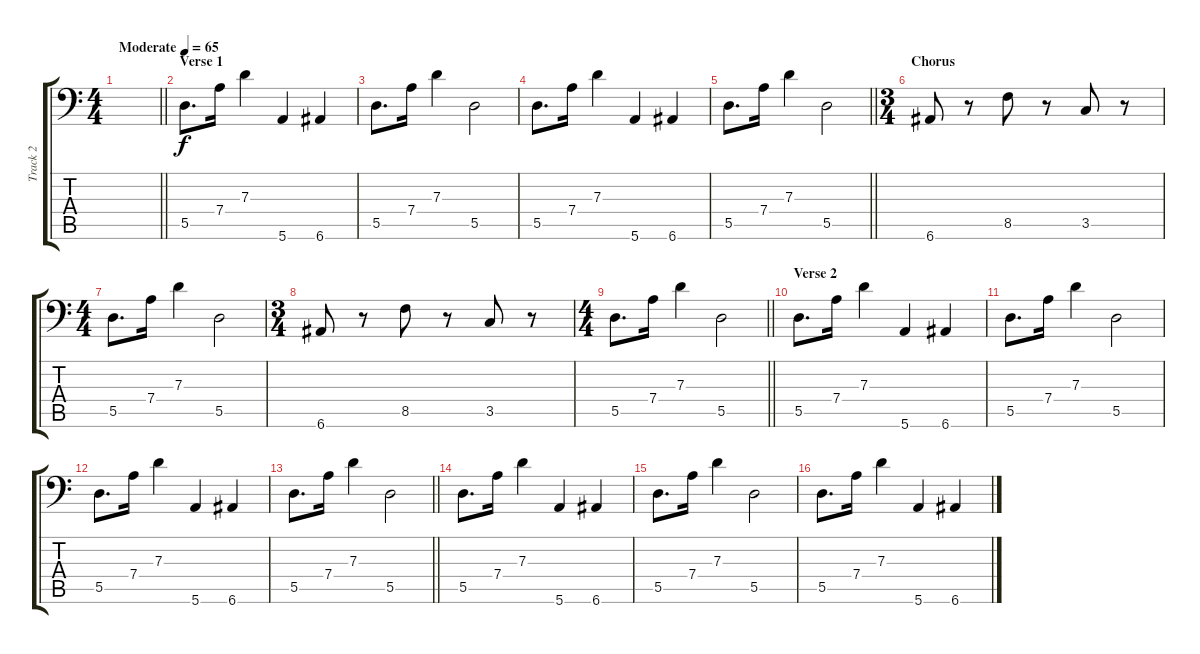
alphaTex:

\track ("Track 2" "Track 2") {instrument electricbassfinger}
\staff {score tabs}
\tuning (E3 B2 G2 D2 A1 E1) {hide}
\ts (4 4)
\tempo (65 "Moderate")
\clef f4
\barLineRight lightlight
\ks c
|
\section ("" "Verse 1")
5.5.8{d} 7.4.16 7.3.4 5.6.4 6.6.4 |
5.5.8{d} 7.4.16 7.3.4 5.5.2 |
5.5.8{d} 7.4.16 7.3.4 5.6.4 6.6.4 |
\barLineRight lightlight
5.5.8{d} 7.4.16 7.3.4 5.5.2 |
\ts (3 4)
\section ("" "Chorus")
6.6.8 r.8 8.5.8 r.8 3.5.8 r.8 |
\ts (4 4)
5.5.8{d} 7.4.16 7.3.4 5.5.2 |
\ts (3 4)
6.6.8 r.8 8.5.8 r.8 3.5.8 r.8 |
\ts (4 4)
\barLineRight lightlight
5.5.8{d} 7.4.16 7.3.4 5.5.2 |
\section ("" "Verse 2")
5.5.8{d} 7.4.16 7.3.4 5.6.4 6.6.4 |
5.5.8{d} 7.4.16 7.3.4 5.5.2 |
5.5.8{d} 7.4.16 7.3.4 5.6.4 6.6.4 |
\barLineRight lightlight
5.5.8{d} 7.4.16 7.3.4 5.5.2 |
5.5.8{d} 7.4.16 7.3.4 5.6.4 6.6.4 |
5.5.8{d} 7.4.16 7.3.4 5.5.2 |
5.5.8{d} 7.4.16 7.3.4 5.6.4 6.6.4
